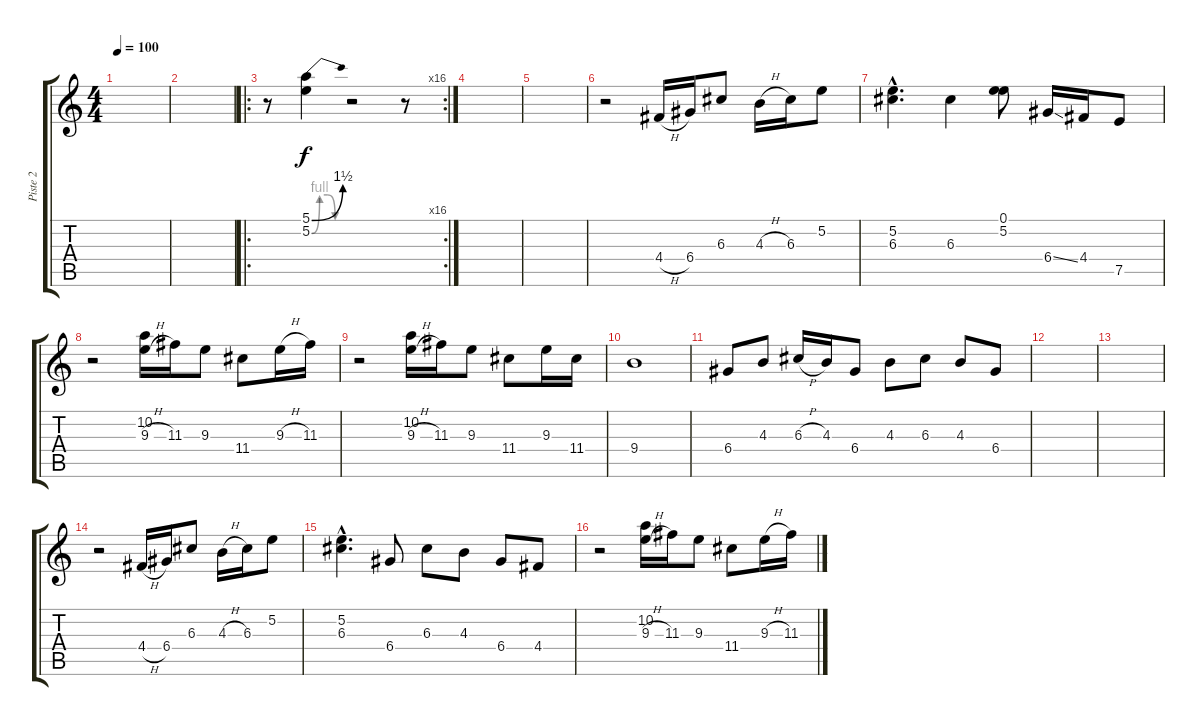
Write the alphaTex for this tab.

\track ("Piste 2" "Piste 2") {instrument distortionguitar}
\staff {score tabs}
\tuning (E4 B3 G3 D3 A2 E2) {hide}
\ts (4 4)
\tempo 100
\clef g2
\ks c
|
|
\ro
\rc 16
r.8 (5.1{be (bend 0 0 60 6)} 5.2{be (custom 0 0 15 4 30 4 45 0 60 0)}).4 r.2 r.8 |
|
|
r.2 4.4{h}.16 6.4.16 6.3.8 4.3{h}.16 6.3.16 5.2.8 |
(5.2{hac} 6.3{hac}).4{d} 6.3.4 (0.1 5.2).8 6.4{ss}.16 4.4.16 7.5.8 |
r.2 (10.2 9.3{h}).16 11.3.16 9.3.8 11.4.8 9.3{h}.16 11.3.16 |
r.2 (10.2 9.3{h}).16 11.3.16 9.3.8 11.4.8 9.3.16 11.4.16 |
9.4.1 |
6.4.8 4.3.8 6.3{h}.16 4.3.16 6.4.8 4.3.8 6.3.8 4.3.8 6.4.8 |
|
|
r.2 4.4{h}.16 6.4.16 6.3.8 4.3{h}.16 6.3.16 5.2.8 |
(5.2{hac} 6.3{hac}).4{d} 6.4.8 6.3.8 4.3.8 6.4.8 4.4.8 |
r.2 (10.2 9.3{h}).16 11.3.16 9.3.8 11.4.8 9.3{h}.16 11.3.16
